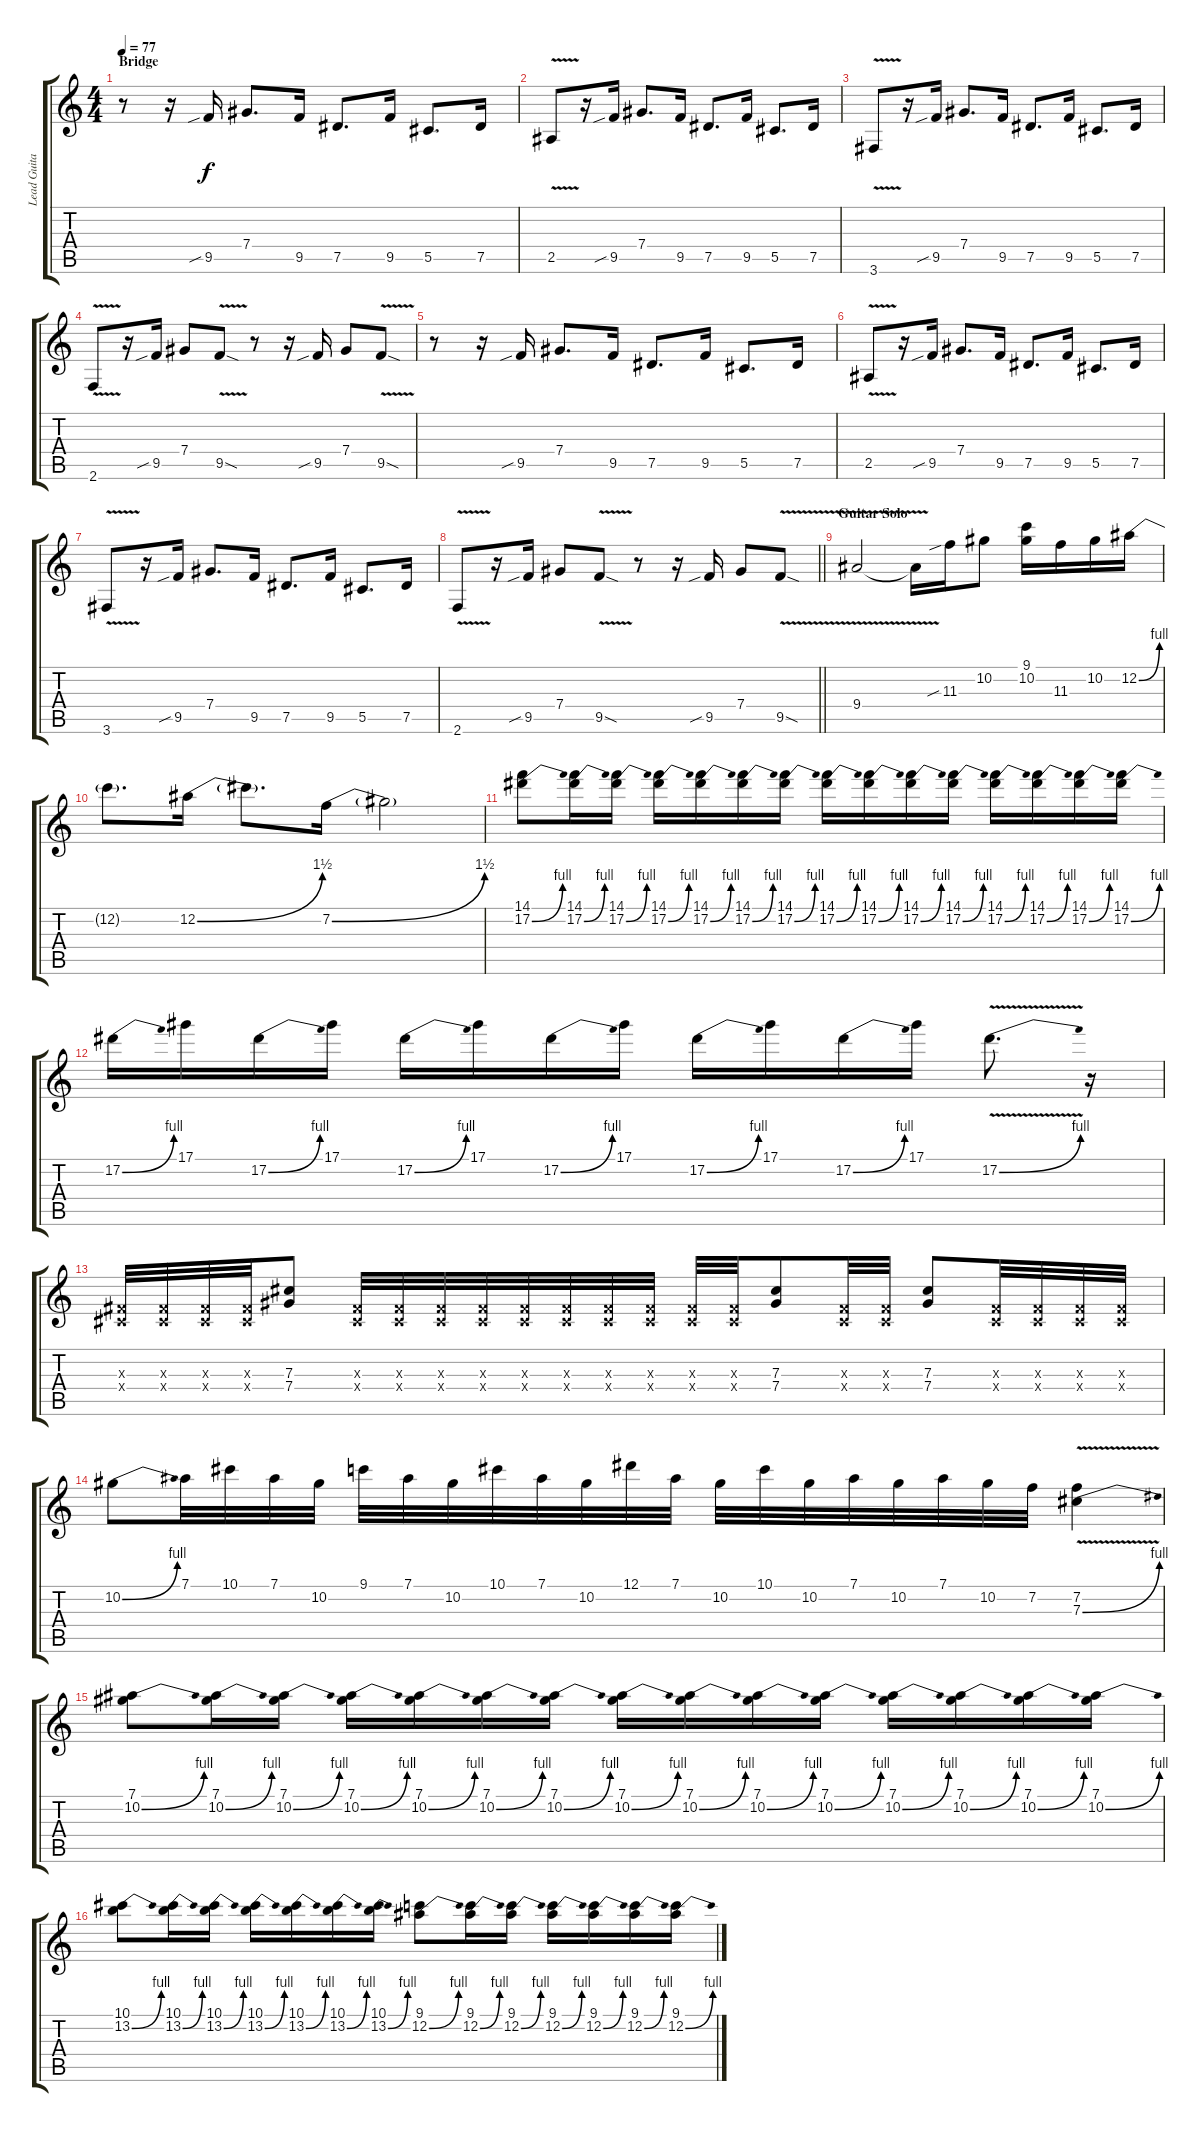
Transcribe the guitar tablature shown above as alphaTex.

\track ("Lead Guitar" "Lead Guita") {instrument distortionguitar}
\staff {score tabs}
\tuning (Eb4 Bb3 Gb3 Db3 Ab2 Eb2) {hide}
\ts (4 4)
\section ("" "Bridge")
\tempo 77
\clef g2
\ks c
r.8{dy f} r.16 9.5{sib}.16 7.4.8{d} 9.5.16 7.5.8{d} 9.5.16 5.5.8{d} 7.5.16 |
2.5{v}.8 r.16 9.5{sib}.16 7.4.8{d} 9.5.16 7.5.8{d} 9.5.16 5.5.8{d} 7.5.16 |
3.6{v}.8 r.16 9.5{sib}.16 7.4.8{d} 9.5.16 7.5.8{d} 9.5.16 5.5.8{d} 7.5.16 |
2.6{v}.8 r.16 9.5{sib}.16 7.4.8 9.5{v sod}.8 r.8 r.16 9.5{sib}.16 7.4.8 9.5{v sod}.8 |
r.8 r.16 9.5{sib}.16 7.4.8{d} 9.5.16 7.5.8{d} 9.5.16 5.5.8{d} 7.5.16 |
2.5{v}.8 r.16 9.5{sib}.16 7.4.8{d} 9.5.16 7.5.8{d} 9.5.16 5.5.8{d} 7.5.16 |
3.6{v}.8 r.16 9.5{sib}.16 7.4.8{d} 9.5.16 7.5.8{d} 9.5.16 5.5.8{d} 7.5.16 |
\barLineRight lightlight
2.6{v}.8 r.16 9.5{sib}.16 7.4.8 9.5{v sod}.8 r.8 r.16 9.5{sib}.16 7.4.8 9.5{v sod}.8 |
\section ("" "Guitar Solo")
9.4{v}.2 9.4{t}.16 11.3{sib}.16 10.2.8 (9.1 10.2).16 11.3.16 10.2.16 12.2{be (bend 0 0 60 4)}.16 |
12.2{t}.8{d} 12.2{be (bend 0 0 60 6)}.16 12.2{t}.8{d} 7.2{be (bend 0 0 60 6)}.16 7.2{t}.2 |
(14.1 17.2{be (bend 0 0 60 4)}).8 (14.1 17.2{be (bend 0 0 60 4)}).16 (14.1 17.2{be (bend 0 0 60 4)}).16 (14.1 17.2{be (bend 0 0 60 4)}).16 (14.1 17.2{be (bend 0 0 60 4)}).16 (14.1 17.2{be (bend 0 0 60 4)}).16 (14.1 17.2{be (bend 0 0 60 4)}).16 (14.1 17.2{be (bend 0 0 60 4)}).16 (14.1 17.2{be (bend 0 0 60 4)}).16 (14.1 17.2{be (bend 0 0 60 4)}).16 (14.1 17.2{be (bend 0 0 60 4)}).16 (14.1 17.2{be (bend 0 0 60 4)}).16 (14.1 17.2{be (bend 0 0 60 4)}).16 (14.1 17.2{be (bend 0 0 60 4)}).16 (14.1 17.2{be (bend 0 0 60 4)}).16 |
17.2{be (bend 0 0 60 4)}.16 17.1.16 17.2{be (bend 0 0 60 4)}.16 17.1.16 17.2{be (bend 0 0 60 4)}.16 17.1.16 17.2{be (bend 0 0 60 4)}.16 17.1.16 17.2{be (bend 0 0 60 4)}.16 17.1.16 17.2{be (bend 0 0 60 4)}.16 17.1.16 17.2{be (bend 0 0 60 4) v}.8{d} r.16 |
(0.3{x} 0.4{x}).32 (0.3{x} 0.4{x}).32 (0.3{x} 0.4{x}).32 (0.3{x} 0.4{x}).32 (7.3 7.4).8 (0.3{x} 0.4{x}).32 (0.3{x} 0.4{x}).32 (0.3{x} 0.4{x}).32 (0.3{x} 0.4{x}).32 (0.3{x} 0.4{x}).32 (0.3{x} 0.4{x}).32 (0.3{x} 0.4{x}).32 (0.3{x} 0.4{x}).32 (0.3{x} 0.4{x}).32 (0.3{x} 0.4{x}).32 (7.3 7.4).8 (0.3{x} 0.4{x}).32 (0.3{x} 0.4{x}).32 (7.3 7.4).8 (0.3{x} 0.4{x}).32 (0.3{x} 0.4{x}).32 (0.3{x} 0.4{x}).32 (0.3{x} 0.4{x}).32 |
10.2{be (bend 0 0 60 4)}.8 7.1.32 10.1.32 7.1.32 10.2.32 9.1.32 7.1.32 10.2.32 10.1.32 7.1.32 10.2.32 12.1.32 7.1.32 10.2.32 10.1.32 10.2.32 7.1.32 10.2.32 7.1.32 10.2.32 7.2.32 (7.2{v} 7.3{be (bend 0 0 60 4)}).4 |
(7.1 10.2{be (bend 0 0 60 4)}).8 (7.1 10.2{be (bend 0 0 60 4)}).16 (7.1 10.2{be (bend 0 0 60 4)}).16 (7.1 10.2{be (bend 0 0 60 4)}).16 (7.1 10.2{be (bend 0 0 60 4)}).16 (7.1 10.2{be (bend 0 0 60 4)}).16 (7.1 10.2{be (bend 0 0 60 4)}).16 (7.1 10.2{be (bend 0 0 60 4)}).16 (7.1 10.2{be (bend 0 0 60 4)}).16 (7.1 10.2{be (bend 0 0 60 4)}).16 (7.1 10.2{be (bend 0 0 60 4)}).16 (7.1 10.2{be (bend 0 0 60 4)}).16 (7.1 10.2{be (bend 0 0 60 4)}).16 (7.1 10.2{be (bend 0 0 60 4)}).16 (7.1 10.2{be (bend 0 0 60 4)}).16 |
(10.1 13.2{be (bend 0 0 60 4)}).8 (10.1 13.2{be (bend 0 0 60 4)}).16 (10.1 13.2{be (bend 0 0 60 4)}).16 (10.1 13.2{be (bend 0 0 60 4)}).16 (10.1 13.2{be (bend 0 0 60 4)}).16 (10.1 13.2{be (bend 0 0 60 4)}).16 (10.1 13.2{be (bend 0 0 60 4)}).16 (9.1 12.2{be (bend 0 0 60 4)}).8 (9.1 12.2{be (bend 0 0 60 4)}).16 (9.1 12.2{be (bend 0 0 60 4)}).16 (9.1 12.2{be (bend 0 0 60 4)}).16 (9.1 12.2{be (bend 0 0 60 4)}).16 (9.1 12.2{be (bend 0 0 60 4)}).16 (9.1 12.2{be (bend 0 0 60 4)}).16
